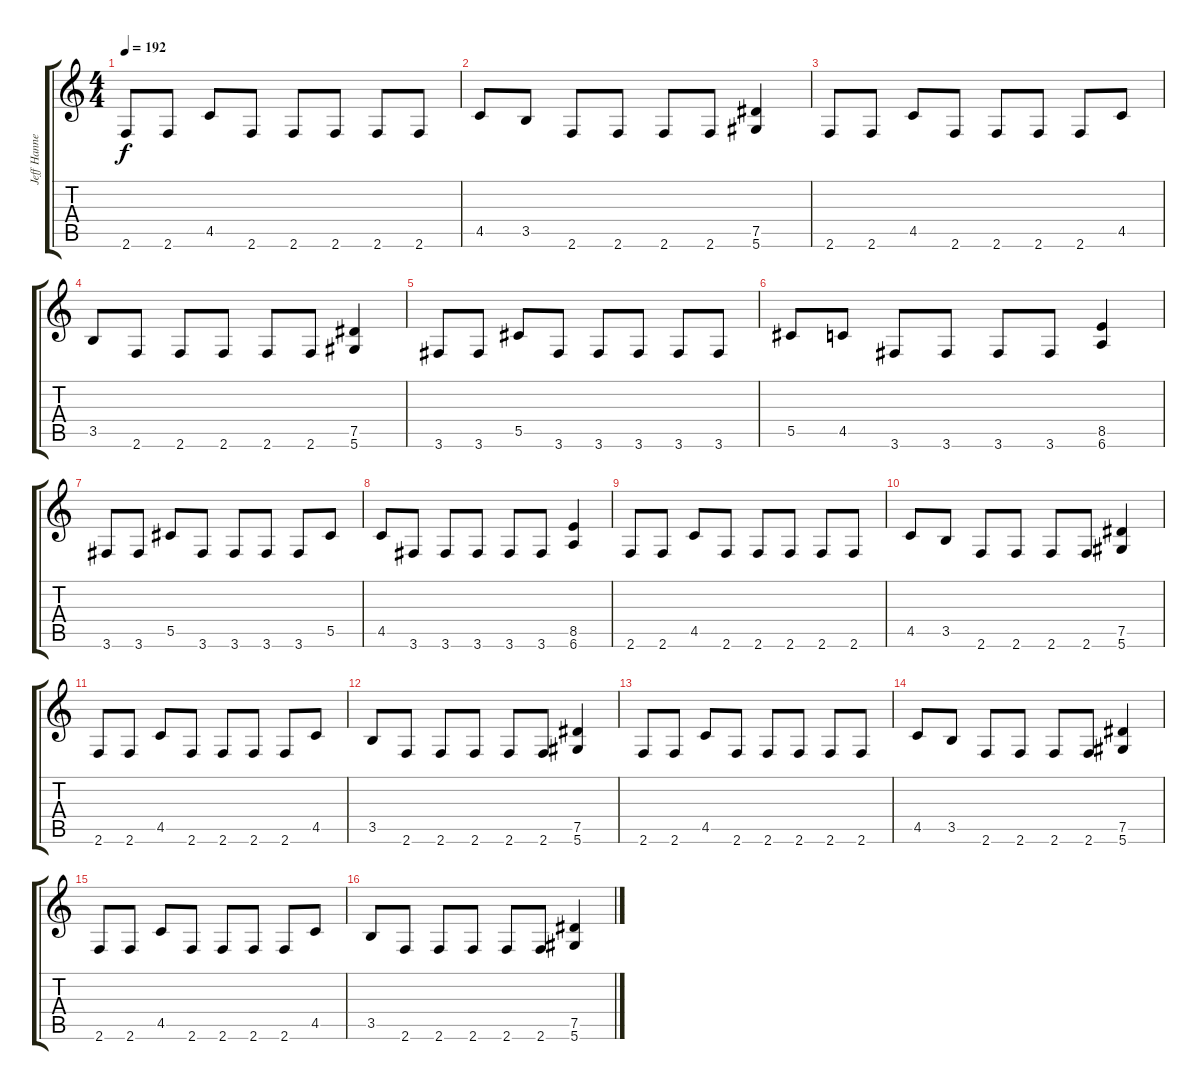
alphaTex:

\track ("Jeff Hanneman" "Jeff Hanne") {instrument distortionguitar}
\staff {score tabs}
\tuning (Eb4 Bb3 Gb3 Db3 Ab2 Eb2) {hide}
\ts (4 4)
\tempo 192
\clef g2
\ks c
2.6.8{dy f} 2.6.8 4.5.8 2.6.8 2.6.8 2.6.8 2.6.8 2.6.8 |
4.5.8 3.5.8 2.6.8 2.6.8 2.6.8 2.6.8 (7.5 5.6).4 |
2.6.8 2.6.8 4.5.8 2.6.8 2.6.8 2.6.8 2.6.8 4.5.8 |
3.5.8 2.6.8 2.6.8 2.6.8 2.6.8 2.6.8 (7.5 5.6).4 |
3.6.8 3.6.8 5.5.8 3.6.8 3.6.8 3.6.8 3.6.8 3.6.8 |
5.5.8 4.5.8 3.6.8 3.6.8 3.6.8 3.6.8 (8.5 6.6).4 |
3.6.8 3.6.8 5.5.8 3.6.8 3.6.8 3.6.8 3.6.8 5.5.8 |
4.5.8 3.6.8 3.6.8 3.6.8 3.6.8 3.6.8 (8.5 6.6).4 |
2.6.8 2.6.8 4.5.8 2.6.8 2.6.8 2.6.8 2.6.8 2.6.8 |
4.5.8 3.5.8 2.6.8 2.6.8 2.6.8 2.6.8 (7.5 5.6).4 |
2.6.8 2.6.8 4.5.8 2.6.8 2.6.8 2.6.8 2.6.8 4.5.8 |
3.5.8 2.6.8 2.6.8 2.6.8 2.6.8 2.6.8 (7.5 5.6).4 |
2.6.8 2.6.8 4.5.8 2.6.8 2.6.8 2.6.8 2.6.8 2.6.8 |
4.5.8 3.5.8 2.6.8 2.6.8 2.6.8 2.6.8 (7.5 5.6).4 |
2.6.8 2.6.8 4.5.8 2.6.8 2.6.8 2.6.8 2.6.8 4.5.8 |
3.5.8 2.6.8 2.6.8 2.6.8 2.6.8 2.6.8 (7.5 5.6).4
